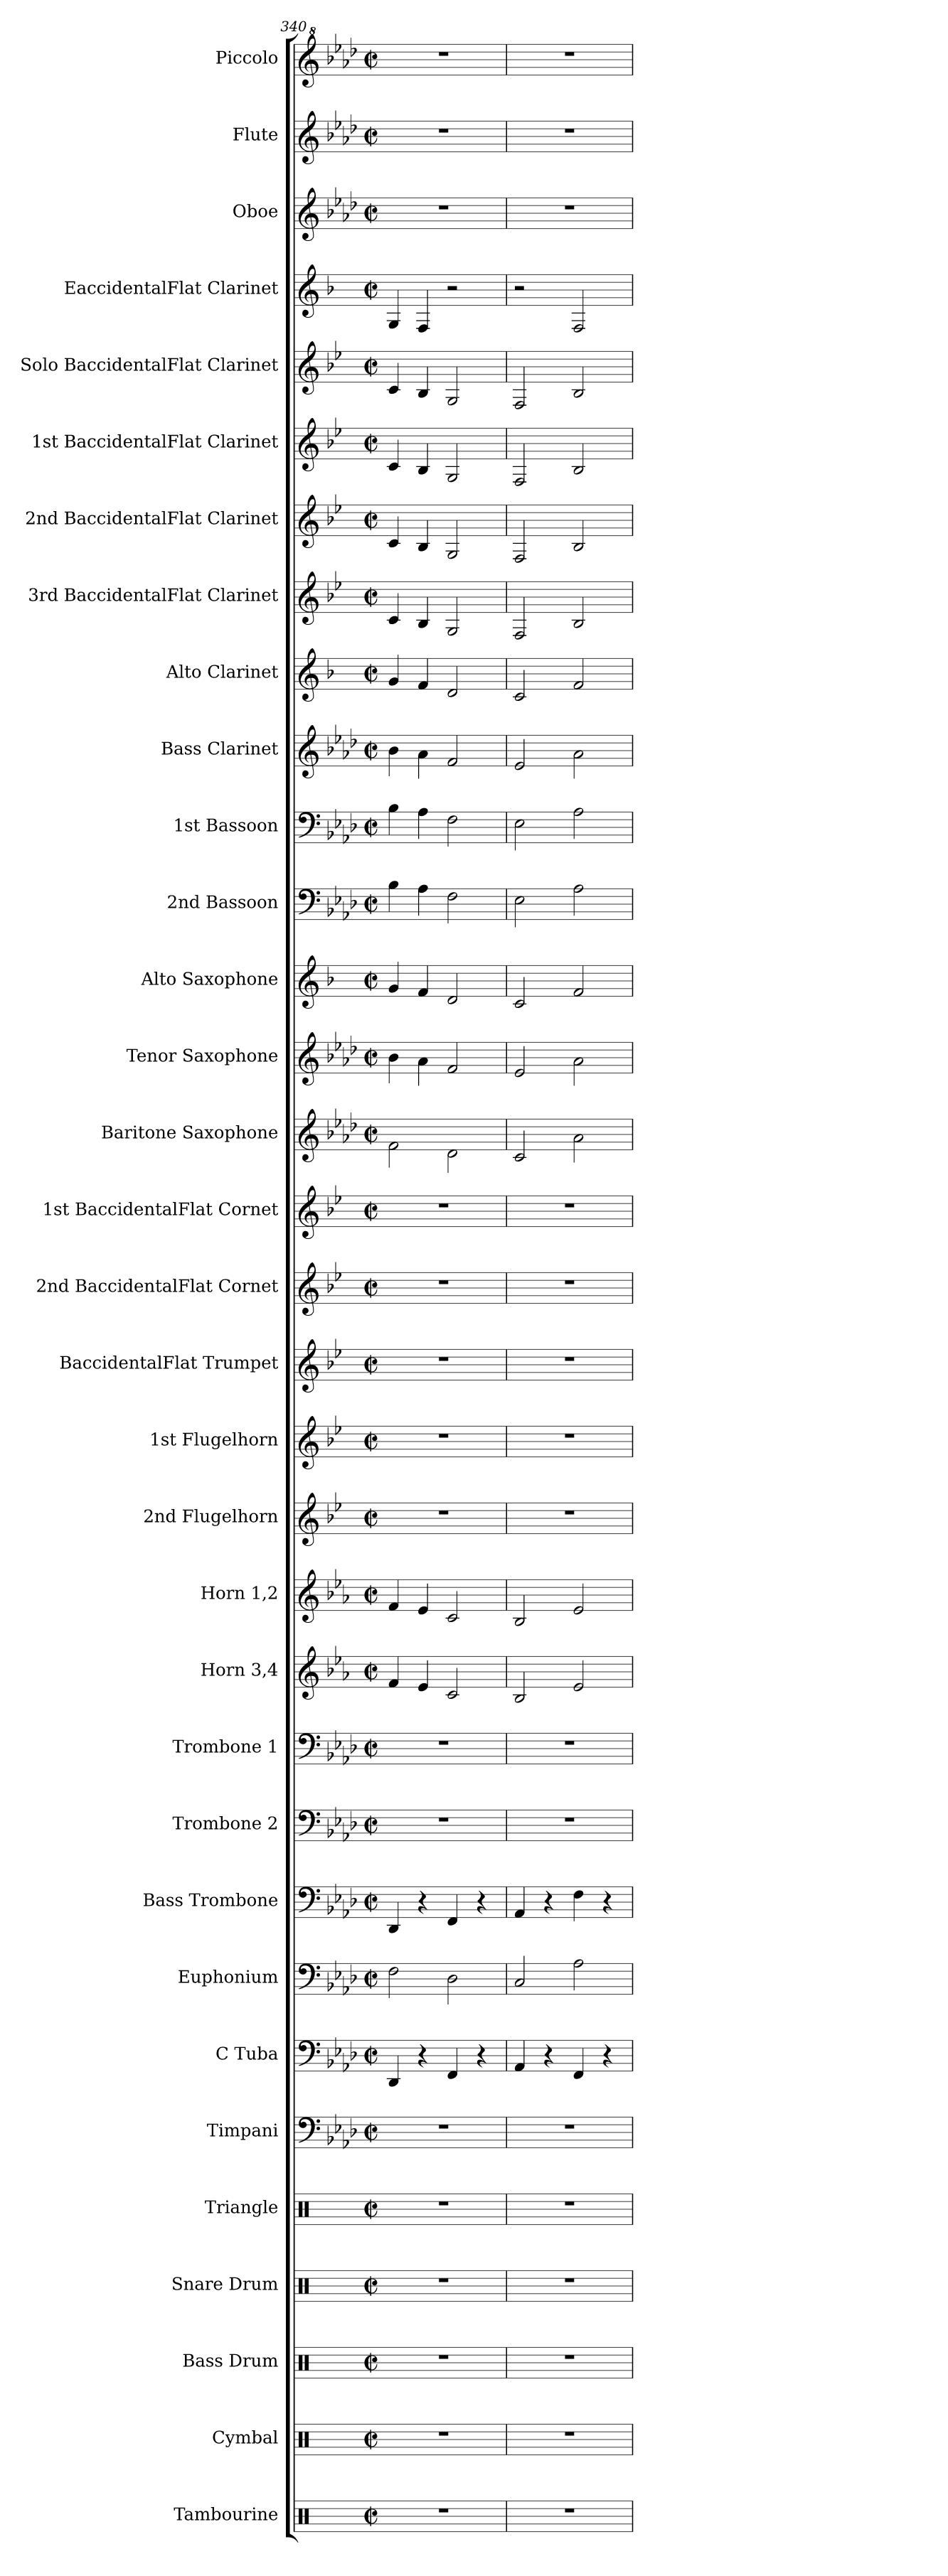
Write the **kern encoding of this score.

**kern	**kern	**kern	**kern	**kern	**kern	**kern	**kern	**kern	**kern	**kern	**kern	**kern	**kern	**kern	**kern	**kern	**kern	**kern	**kern	**kern	**kern	**kern	**kern	**kern	**kern	**kern	**kern	**kern	**kern	**kern	**kern	**kern
*part33	*part32	*part31	*part30	*part29	*part28	*part27	*part26	*part25	*part24	*part23	*part22	*part21	*part20	*part19	*part18	*part17	*part16	*part15	*part14	*part13	*part12	*part11	*part10	*part9	*part8	*part7	*part6	*part5	*part4	*part3	*part2	*part1
*staff33	*staff32	*staff31	*staff30	*staff29	*staff28	*staff27	*staff26	*staff25	*staff24	*staff23	*staff22	*staff21	*staff20	*staff19	*staff18	*staff17	*staff16	*staff15	*staff14	*staff13	*staff12	*staff11	*staff10	*staff9	*staff8	*staff7	*staff6	*staff5	*staff4	*staff3	*staff2	*staff1
*I"Tambourine	*I"Cymbal	*I"Bass Drum	*I"Snare Drum	*I"Triangle	*I"Timpani	*I"C Tuba	*I"Euphonium	*I"Bass Trombone	*I"Trombone 2	*I"Trombone 1	*I"Horn 3,4	*I"Horn 1,2	*I"2nd Flugelhorn	*I"1st Flugelhorn	*I"BaccidentalFlat Trumpet	*I"2nd BaccidentalFlat Cornet	*I"1st BaccidentalFlat Cornet	*I"Baritone Saxophone	*I"Tenor Saxophone	*I"Alto Saxophone	*I"2nd Bassoon	*I"1st Bassoon	*I"Bass Clarinet	*I"Alto Clarinet	*I"3rd BaccidentalFlat Clarinet	*I"2nd BaccidentalFlat Clarinet	*I"1st BaccidentalFlat Clarinet	*I"Solo BaccidentalFlat Clarinet	*I"EaccidentalFlat Clarinet	*I"Oboe	*I"Flute	*I"Piccolo
*I'Tamb.	*I'Cym.	*I'B. Dr.	*I'Sn. Dr.	*I'Trgl.	*I'Timp.	*I'C Tu.	*I'Eu.	*I'B. Trb.	*I'Trb. 2	*I'Trb. 1	*I'Hn. 3,4	*I'Hn. 1,2	*I'2nd Flghn.	*I'1st Flghn.	*I'BaccidentalFlat Tpt.	*I'2nd BaccidentalFlat Cnt.	*I'1st BaccidentalFlat Cnt.	*I'Bar. Sax.	*I'T. Sax.	*I'A. Sax.	*I'2nd Bsn.	*I'1st Bsn.	*I'B. Cl.	*I'A. Cl.	*I'3rd BaccidentalFlat Cl.	*I'2nd BaccidentalFlat Cl.	*I'1st BaccidentalFlat Cl.	*I'Solo BaccidentalFlat Cl.	*I'EaccidentalFlat Cl.	*I'Ob.	*I'Fl.	*I'Picc.
*clefX	*clefX	*clefX	*clefX	*clefX	*clefF4	*clefF4	*clefF4	*clefF4	*clefF4	*clefF4	*clefG2	*clefG2	*clefG2	*clefG2	*clefG2	*clefG2	*clefG2	*clefG2	*clefG2	*clefG2	*clefF4	*clefF4	*clefG2	*clefG2	*clefG2	*clefG2	*clefG2	*clefG2	*clefG2	*clefG2	*clefG2	*clefG^2
*	*	*	*	*	*	*	*	*	*	*	*ITrd4c7	*ITrd4c7	*ITrd1c2	*ITrd1c2	*ITrd1c2	*ITrd1c2	*ITrd1c2	*ITrd12c21	*ITrd8c14	*ITrd5c9	*	*	*ITrd8c14	*ITrd5c9	*ITrd1c2	*ITrd1c2	*ITrd1c2	*ITrd1c2	*ITrd-2c-3	*	*	*ITrd-7c-12
*k[]	*k[]	*k[]	*k[]	*k[]	*k[b-e-a-d-]	*k[b-e-a-d-]	*k[b-e-a-d-]	*k[b-e-a-d-]	*k[b-e-a-d-]	*k[b-e-a-d-]	*k[b-e-a-d-]	*k[b-e-a-d-]	*k[b-e-a-d-]	*k[b-e-a-d-]	*k[b-e-a-d-]	*k[b-e-a-d-]	*k[b-e-a-d-]	*k[b-e-a-d-]	*k[b-e-a-d-]	*k[b-e-a-d-]	*k[b-e-a-d-]	*k[b-e-a-d-]	*k[b-e-a-d-]	*k[b-e-a-d-]	*k[b-e-a-d-]	*k[b-e-a-d-]	*k[b-e-a-d-]	*k[b-e-a-d-]	*k[b-e-a-d-]	*k[b-e-a-d-]	*k[b-e-a-d-]	*k[b-e-a-d-]
*M4/4	*M4/4	*M4/4	*M4/4	*M4/4	*M4/4	*M4/4	*M4/4	*M4/4	*M4/4	*M4/4	*M4/4	*M4/4	*M4/4	*M4/4	*M4/4	*M4/4	*M4/4	*M4/4	*M4/4	*M4/4	*M4/4	*M4/4	*M4/4	*M4/4	*M4/4	*M4/4	*M4/4	*M4/4	*M4/4	*M4/4	*M4/4	*M4/4
*met(c|)	*met(c|)	*met(c|)	*met(c|)	*met(c|)	*met(c|)	*met(c|)	*met(c|)	*met(c|)	*met(c|)	*met(c|)	*met(c|)	*met(c|)	*met(c|)	*met(c|)	*met(c|)	*met(c|)	*met(c|)	*met(c|)	*met(c|)	*met(c|)	*met(c|)	*met(c|)	*met(c|)	*met(c|)	*met(c|)	*met(c|)	*met(c|)	*met(c|)	*met(c|)	*met(c|)	*met(c|)	*met(c|)
=340	=340	=340	=340	=340	=340	=340	=340	=340	=340	=340	=340	=340	=340	=340	=340	=340	=340	=340	=340	=340	=340	=340	=340	=340	=340	=340	=340	=340	=340	=340	=340	=340
1r	1r	1r	1r	1r	1r	4DD-/	2F\	4DD-/	1r	1r	4B-/	4B-/	1r	1r	1r	1r	1r	2F\	4B-\	4B-/	4B-\	4B-\	4B-\	4B-/	4B-/	4B-/	4B-/	4B-/	4B-/	1r	1r	1r
.	.	.	.	.	.	4r	.	4r	.	.	4A-/	4A-/	.	.	.	.	.	.	4A-\	4A-/	4A-\	4A-\	4A-\	4A-/	4A-/	4A-/	4A-/	4A-/	4A-/	.	.	.
.	.	.	.	.	.	4FF/	2D-\	4FF/	.	.	2F/	2F/	.	.	.	.	.	2D-\	2F/	2F/	2F\	2F\	2F/	2F/	2F/	2F/	2F/	2F/	2r	.	.	.
.	.	.	.	.	.	4r	.	4r	.	.	.	.	.	.	.	.	.	.	.	.	.	.	.	.	.	.	.	.	.	.	.	.
=341	=341	=341	=341	=341	=341	=341	=341	=341	=341	=341	=341	=341	=341	=341	=341	=341	=341	=341	=341	=341	=341	=341	=341	=341	=341	=341	=341	=341	=341	=341	=341	=341
1r	1r	1r	1r	1r	1r	4AA-/	2C/	4AA-/	1r	1r	2E-/	2E-/	1r	1r	1r	1r	1r	2C/	2E-/	2E-/	2E-\	2E-\	2E-/	2E-/	2E-/	2E-/	2E-/	2E-/	2r	1r	1r	1r
.	.	.	.	.	.	4r	.	4r	.	.	.	.	.	.	.	.	.	.	.	.	.	.	.	.	.	.	.	.	.	.	.	.
.	.	.	.	.	.	4FF/	2A-\	4F\	.	.	2A-/	2A-/	.	.	.	.	.	2A-\	2A-\	2A-/	2A-\	2A-\	2A-\	2A-/	2A-/	2A-/	2A-/	2A-/	2A-/	.	.	.
.	.	.	.	.	.	4r	.	4r	.	.	.	.	.	.	.	.	.	.	.	.	.	.	.	.	.	.	.	.	.	.	.	.
=	=	=	=	=	=	=	=	=	=	=	=	=	=	=	=	=	=	=	=	=	=	=	=	=	=	=	=	=	=	=	=	=
*-	*-	*-	*-	*-	*-	*-	*-	*-	*-	*-	*-	*-	*-	*-	*-	*-	*-	*-	*-	*-	*-	*-	*-	*-	*-	*-	*-	*-	*-	*-	*-	*-
